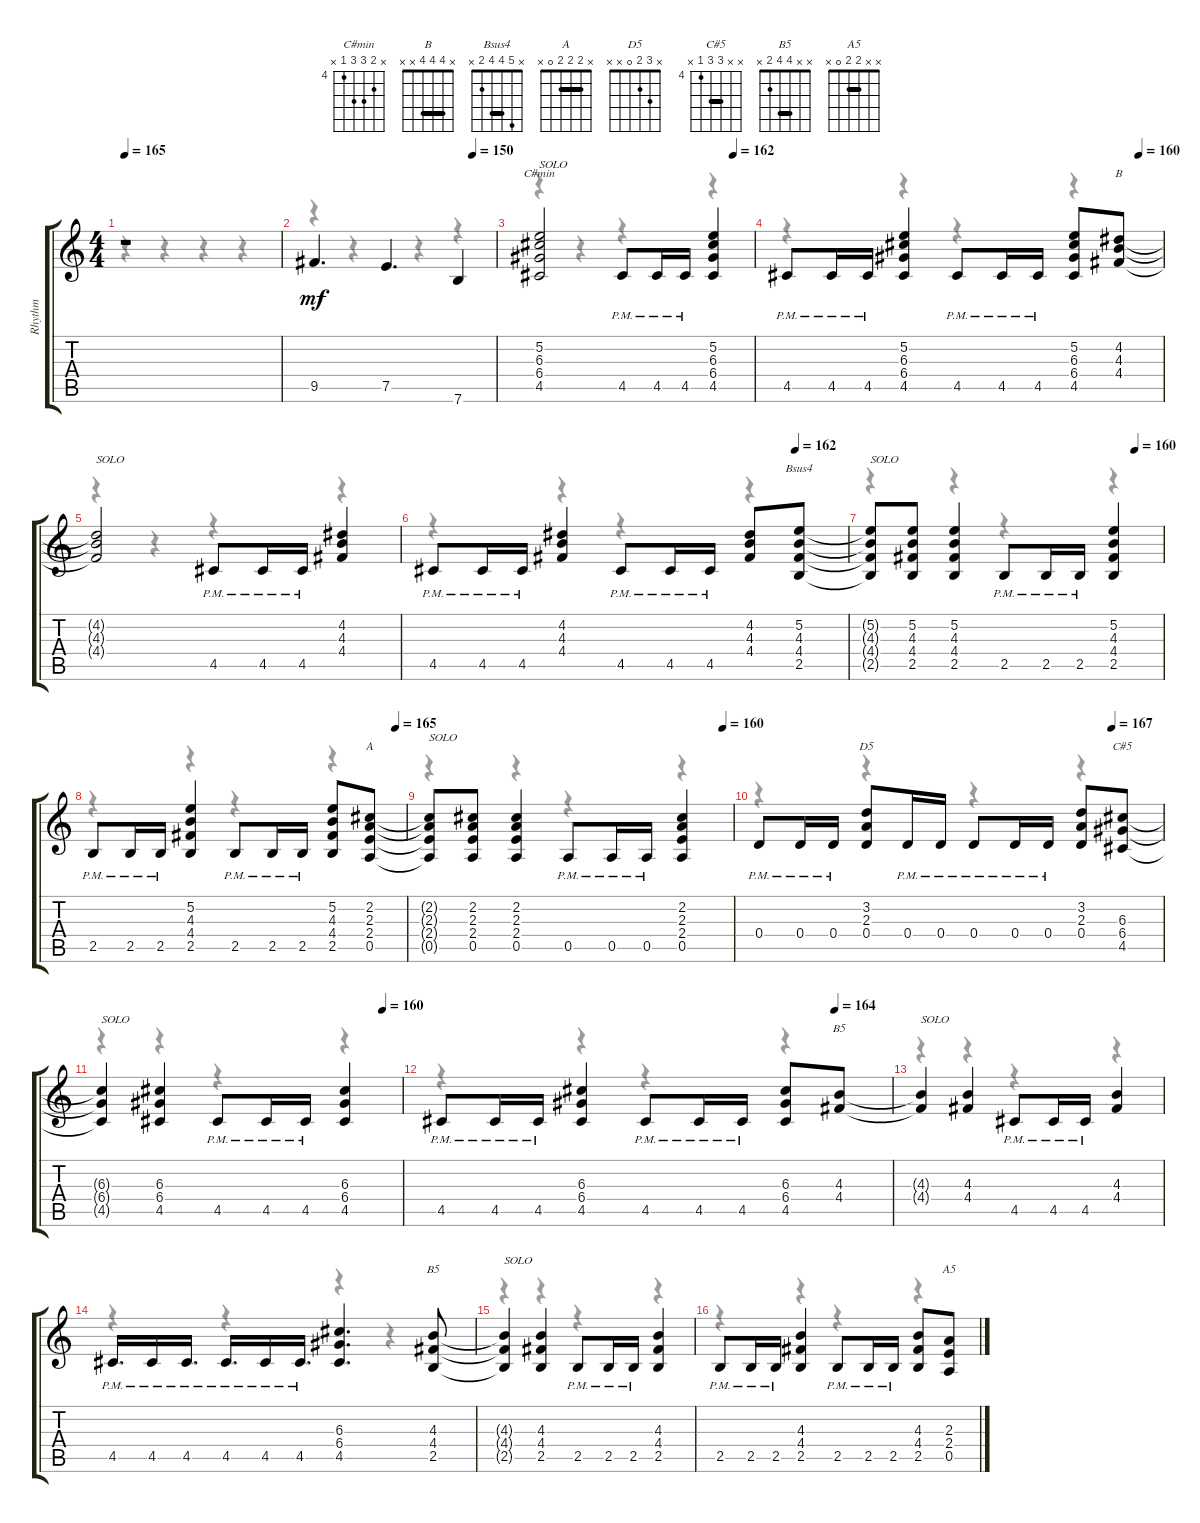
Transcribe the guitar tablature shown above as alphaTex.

\track ("Rhythm" "Rhythm") {instrument overdrivenguitar}
\staff {score tabs}
\tuning (E4 B3 G3 D3 A2 E2) {hide}
\chord ("C#min" x 5 6 6 4 x) {firstfret 4}
\chord ("B" x 4 4 4 x x) {barre 4}
\chord ("Bsus4" x 5 4 4 2 x) {barre 4}
\chord ("A" x 2 2 2 0 x) {barre 2}
\chord ("D5" x 3 2 0 x x)
\chord ("C#5" x x 6 6 4 x) {firstfret 4 barre 6}
\chord ("B5" x x 4 4 x x) {barre 4}
\chord ("B5" x x 4 4 2 x) {barre 4}
\chord ("A5" x x 2 2 0 x) {barre 2}
\voice
\ts (4 4)
\tempo 165
\clef g2
\ks c
r.1{dy mf} |
\tempo (150 0.875)
9.5.4{d} 7.5.4{d} 7.6.4 |
\tempo (162 0.90625)
(5.2 6.3 6.4 4.5).2{ch "C#min" txt "SOLO"} 4.5{pm}.8 4.5{pm}.16 4.5{pm}.16 (5.2 6.3 6.4 4.5).4 |
\tempo (160 0.9375)
4.5{pm}.8 4.5{pm}.16 4.5{pm}.16 (5.2 6.3 6.4 4.5).4 4.5{pm}.8 4.5{pm}.16 4.5{pm}.16 (5.2 6.3 6.4 4.5).8 (4.2 4.3 4.4).8{ch "B"} |
(4.2{t} 4.3{t} 4.4{t}).2{txt "SOLO"} 4.5{pm}.8 4.5{pm}.16 4.5{pm}.16 (4.2 4.3 4.4).4 |
\tempo (162 0.875)
4.5{pm}.8 4.5{pm}.16 4.5{pm}.16 (4.2 4.3 4.4).4 4.5{pm}.8 4.5{pm}.16 4.5{pm}.16 (4.2 4.3 4.4).8 (5.2 4.3 4.4 2.5).8{ch "Bsus4"} |
\tempo (160 0.90625)
(5.2{t} 4.3{t} 4.4{t} 2.5{t}).8{txt "SOLO"} (5.2 4.3 4.4 2.5).8 (5.2 4.3 4.4 2.5).4 2.5{pm}.8 2.5{pm}.16 2.5{pm}.16 (5.2 4.3 4.4 2.5).4 |
\tempo (165 0.96875)
2.5{pm}.8 2.5{pm}.16 2.5{pm}.16 (5.2 4.3 4.4 2.5).4 2.5{pm}.8 2.5{pm}.16 2.5{pm}.16 (5.2 4.3 4.4 2.5).8 (2.2 2.3 2.4 0.5).8{ch "A"} |
\tempo (160 0.96875)
(2.2{t} 2.3{t} 2.4{t} 0.5{t}).8{txt "SOLO"} (2.2 2.3 2.4 0.5).8 (2.2 2.3 2.4 0.5).4 0.5{pm}.8 0.5{pm}.16 0.5{pm}.16 (2.2 2.3 2.4 0.5).4 |
\tempo (167 0.875)
0.4{pm}.8 0.4{pm}.16 0.4{pm}.16 (3.2 2.3 0.4).8{ch "D5"} 0.4{pm}.16 0.4{pm}.16 0.4{pm}.8 0.4{pm}.16 0.4{pm}.16 (3.2 2.3 0.4).8 (6.3 6.4 4.5).8{ch "C#5"} |
\tempo (160 0.9375)
(6.3{t} 6.4{t} 4.5{t}).4{txt "SOLO"} (6.3 6.4 4.5).4 4.5{pm}.8 4.5{pm}.16 4.5{pm}.16 (6.3 6.4 4.5).4 |
\tempo (164 0.875)
4.5{pm}.8 4.5{pm}.16 4.5{pm}.16 (6.3 6.4 4.5).4 4.5{pm}.8 4.5{pm}.16 4.5{pm}.16 (6.3 6.4 4.5).8 (4.3 4.4).8{ch "B5"} |
(4.3{t} 4.4{t}).4{txt "SOLO"} (4.3 4.4).4 4.5{pm}.8 4.5{pm}.16 4.5{pm}.16 (4.3 4.4).4 |
4.5{pm}.16{d} 4.5{pm}.16 4.5{pm}.16{d} 4.5{pm}.16{d} 4.5{pm}.16 4.5{pm}.16{d} (6.3 6.4 4.5).4{d} (4.3 4.4 2.5).8{ch "B5"} |
(4.3{t} 4.4{t} 2.5{t}).4{txt "SOLO"} (4.3 4.4 2.5).4 2.5{pm}.8 2.5{pm}.16 2.5{pm}.16 (4.3 4.4 2.5).4 |
2.5{pm}.8 2.5{pm}.16 2.5{pm}.16 (4.3 4.4 2.5).4 2.5{pm}.8 2.5{pm}.16 2.5{pm}.16 (4.3 4.4 2.5).8 (2.3 2.4 0.5).8{ch "A5"}
\voice
\clef g2
\ottava regular
\simile none
\ks c
r.4{dy f} r.4 r.4 r.4 |
r.4 r.4 r.4 r.4 |
r.4 r.4 r.4 r.4 |
r.4 r.4 r.4 r.4 |
r.4 r.4 r.4 r.4 |
r.4 r.4 r.4 r.4 |
r.4 r.4 r.4 r.4 |
r.4 r.4 r.4 r.4 |
r.4 r.4 r.4 r.4 |
r.4 r.4 r.4 r.4 |
r.4 r.4 r.4 r.4 |
r.4 r.4 r.4 r.4 |
r.4 r.4 r.4 r.4 |
r.4 r.4 r.4 r.4 |
r.4 r.4 r.4 r.4 |
r.4 r.4 r.4 r.4
